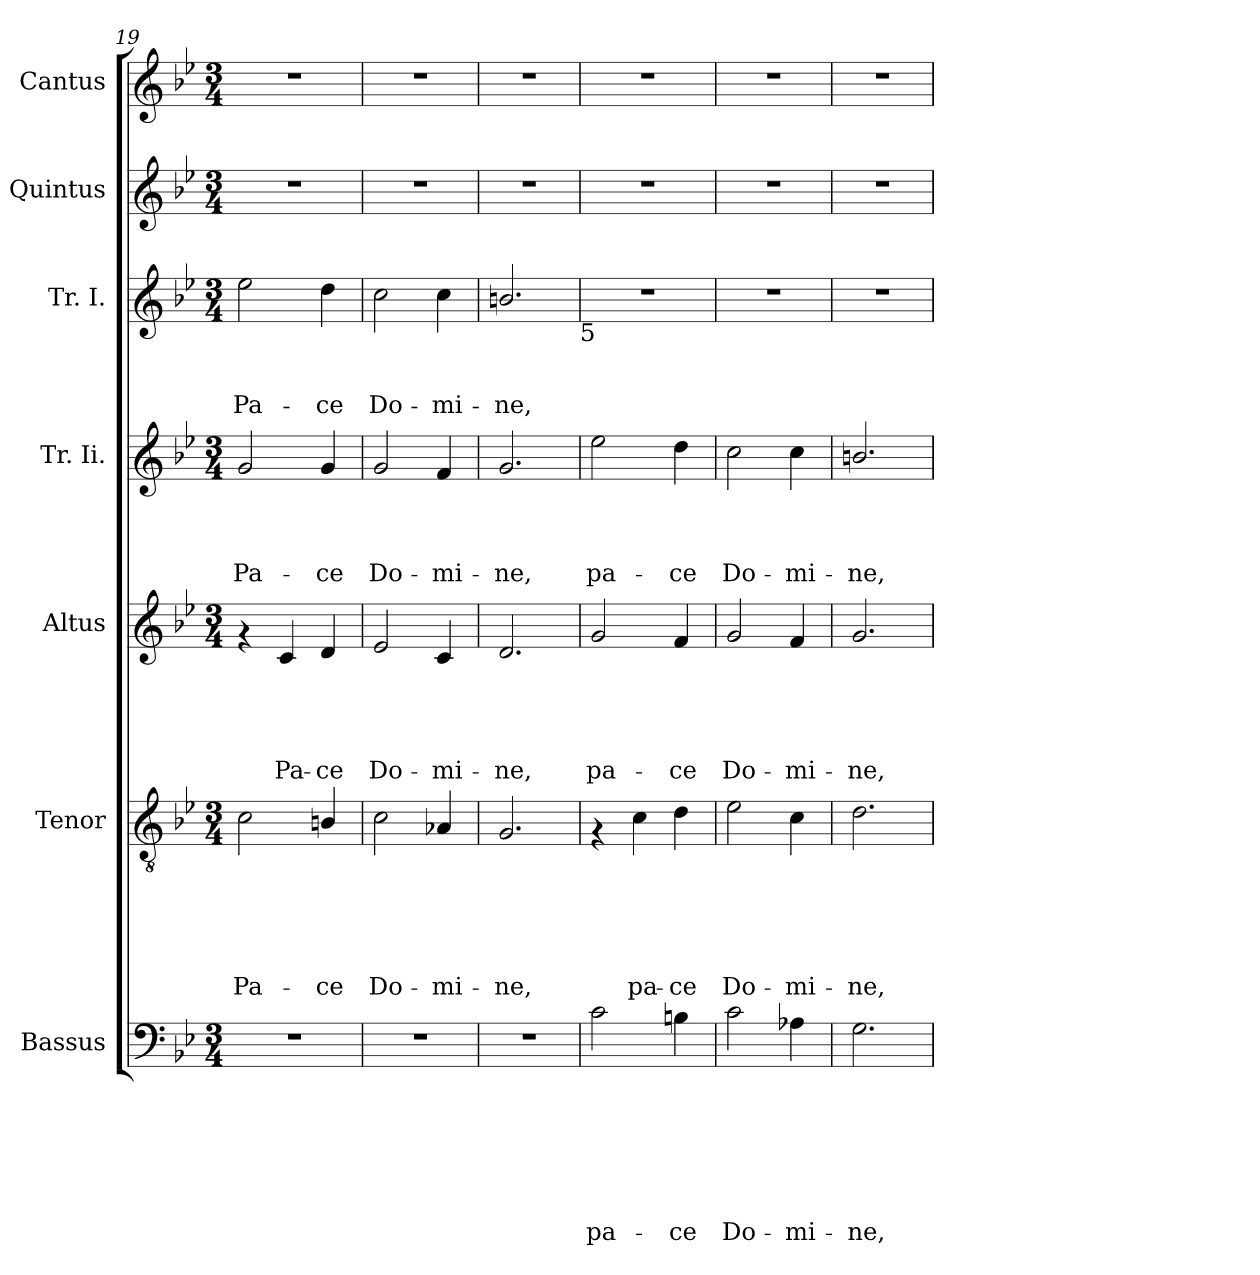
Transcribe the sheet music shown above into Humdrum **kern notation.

**kern	**text	**text	**text	**text	**text	**text	**text	**kern	**text	**text	**text	**text	**text	**text	**kern	**text	**text	**text	**text	**text	**kern	**text	**text	**text	**text	**kern	**text	**text	**text	**kern	**kern
*part7	*part7	*part7	*part7	*part7	*part7	*part7	*part7	*part6	*part6	*part6	*part6	*part6	*part6	*part6	*part5	*part5	*part5	*part5	*part5	*part5	*part4	*part4	*part4	*part4	*part4	*part3	*part3	*part3	*part3	*part2	*part1
*staff7	*staff7	*staff7	*staff7	*staff7	*staff7	*staff7	*staff7	*staff6	*staff6	*staff6	*staff6	*staff6	*staff6	*staff6	*staff5	*staff5	*staff5	*staff5	*staff5	*staff5	*staff4	*staff4	*staff4	*staff4	*staff4	*staff3	*staff3	*staff3	*staff3	*staff2	*staff1
*I"Bassus	*	*	*	*	*	*	*	*I"Tenor	*	*	*	*	*	*	*I"Altus	*	*	*	*	*	*I"Tr. Ii.	*	*	*	*	*I"Tr. I.	*	*	*	*I"Quintus	*I"Cantus
*I'B.	*	*	*	*	*	*	*	*I'T.	*	*	*	*	*	*	*I'A.	*	*	*	*	*	*I'Tr. Ii.	*	*	*	*	*I'Tr. I.	*	*	*	*	*
*clefF4	*	*	*	*	*	*	*	*clefGv2	*	*	*	*	*	*	*clefG2	*	*	*	*	*	*clefG2	*	*	*	*	*clefG2	*	*	*	*clefG2	*clefG2
*k[b-e-]	*	*	*	*	*	*	*	*k[b-e-]	*	*	*	*	*	*	*k[b-e-]	*	*	*	*	*	*k[b-e-]	*	*	*	*	*k[b-e-]	*	*	*	*k[b-e-]	*k[b-e-]
*B-:	*	*	*	*	*	*	*	*B-:	*	*	*	*	*	*	*B-:	*	*	*	*	*	*B-:	*	*	*	*	*B-:	*	*	*	*B-:	*B-:
*M3/4	*	*	*	*	*	*	*	*M3/4	*	*	*	*	*	*	*M3/4	*	*	*	*	*	*M3/4	*	*	*	*	*M3/4	*	*	*	*M3/4	*M3/4
=19	=19	=19	=19	=19	=19	=19	=19	=19	=19	=19	=19	=19	=19	=19	=19	=19	=19	=19	=19	=19	=19	=19	=19	=19	=19	=19	=19	=19	=19	=19	=19
!	!	!	!	!	!	!	!	!	!	!	!	!	!	!LO:LY:b	!	!	!	!	!	!	!	!	!	!	!LO:LY:b	!	!	!	!LO:LY:b	!	!
2.r	.	.	.	.	.	.	.	2c\	.	.	.	.	.	Pa-	4rf	.	.	.	.	.	2g/	.	.	.	Pa-	2ee-\	.	.	Pa-	2.r	2.r
!	!	!	!	!	!	!	!	!	!	!	!	!	!	!	!	!	!	!	!	!LO:LY:b	!	!	!	!	!	!	!	!	!	!	!
.	.	.	.	.	.	.	.	.	.	.	.	.	.	.	4c/	.	.	.	.	Pa-	.	.	.	.	.	.	.	.	.	.	.
!	!	!	!	!	!	!	!	!	!	!	!	!	!	!LO:LY:b	!	!	!	!	!	!LO:LY:b	!	!	!	!	!LO:LY:b	!	!	!	!LO:LY:b	!	!
.	.	.	.	.	.	.	.	4Bn/	.	.	.	.	.	-ce	4d/	.	.	.	.	-ce	4g/	.	.	.	-ce	4dd\	.	.	-ce	.	.
=20	=20	=20	=20	=20	=20	=20	=20	=20	=20	=20	=20	=20	=20	=20	=20	=20	=20	=20	=20	=20	=20	=20	=20	=20	=20	=20	=20	=20	=20	=20	=20
!	!	!	!	!	!	!	!	!	!	!	!	!	!	!LO:LY:b	!	!	!	!	!	!LO:LY:b	!	!	!	!	!LO:LY:b	!	!	!	!LO:LY:b	!	!
2.r	.	.	.	.	.	.	.	2c\	.	.	.	.	.	Do-	2e-/	.	.	.	.	Do-	2g/	.	.	.	Do-	2cc\	.	.	Do-	2.r	2.r
!	!	!	!	!	!	!	!	!	!	!	!	!	!	!LO:LY:b	!	!	!	!	!	!LO:LY:b	!	!	!	!	!LO:LY:b	!	!	!	!LO:LY:b	!	!
.	.	.	.	.	.	.	.	4A-X/	.	.	.	.	.	-mi-	4c/	.	.	.	.	-mi-	4f/	.	.	.	-mi-	4cc\	.	.	-mi-	.	.
=21	=21	=21	=21	=21	=21	=21	=21	=21	=21	=21	=21	=21	=21	=21	=21	=21	=21	=21	=21	=21	=21	=21	=21	=21	=21	=21	=21	=21	=21	=21	=21
!	!	!	!	!	!	!	!	!	!	!	!	!	!	!LO:LY:b	!	!	!	!	!	!LO:LY:b	!	!	!	!	!LO:LY:b	!	!	!	!LO:LY:b	!	!
2.r	.	.	.	.	.	.	.	2.G/	.	.	.	.	.	-ne,	2.d/	.	.	.	.	-ne,	2.g/	.	.	.	-ne,	2.bn/	.	.	-ne,	2.r	2.r
!	!	!	!	!	!	!	!	!	!	!	!	!	!	!	!	!	!	!	!	!	!	!	!	!	!	!LO:TX:b:t=5	!	!	!	!	!
!!LO:PB:g=z
=22	=22	=22	=22	=22	=22	=22	=22	=22	=22	=22	=22	=22	=22	=22	=22	=22	=22	=22	=22	=22	=22	=22	=22	=22	=22	=22	=22	=22	=22	=22	=22
!	!	!	!	!	!	!	!LO:LY:b	!	!	!	!	!	!	!	!	!	!	!	!	!LO:LY:b	!	!	!	!	!LO:LY:b	!	!	!	!	!	!
2c\	.	.	.	.	.	.	pa-	4rF	.	.	.	.	.	.	2g/	.	.	.	.	pa-	2ee-\	.	.	.	pa-	2.r	.	.	.	2.r	2.r
!	!	!	!	!	!	!	!	!	!	!	!	!	!	!LO:LY:b	!	!	!	!	!	!	!	!	!	!	!	!	!	!	!	!	!
.	.	.	.	.	.	.	.	4c\	.	.	.	.	.	pa-	.	.	.	.	.	.	.	.	.	.	.	.	.	.	.	.	.
!	!	!	!	!	!	!	!LO:LY:b	!	!	!	!	!	!	!LO:LY:b	!	!	!	!	!	!LO:LY:b	!	!	!	!	!LO:LY:b	!	!	!	!	!	!
4Bn\	.	.	.	.	.	.	-ce	4d\	.	.	.	.	.	-ce	4f/	.	.	.	.	-ce	4dd\	.	.	.	-ce	.	.	.	.	.	.
=23	=23	=23	=23	=23	=23	=23	=23	=23	=23	=23	=23	=23	=23	=23	=23	=23	=23	=23	=23	=23	=23	=23	=23	=23	=23	=23	=23	=23	=23	=23	=23
!	!	!	!	!	!	!	!LO:LY:b	!	!	!	!	!	!	!LO:LY:b	!	!	!	!	!	!LO:LY:b	!	!	!	!	!LO:LY:b	!	!	!	!	!	!
2c\	.	.	.	.	.	.	Do-	2e-\	.	.	.	.	.	Do-	2g/	.	.	.	.	Do-	2cc\	.	.	.	Do-	2.r	.	.	.	2.r	2.r
!	!	!	!	!	!	!	!LO:LY:b	!	!	!	!	!	!	!LO:LY:b	!	!	!	!	!	!LO:LY:b	!	!	!	!	!LO:LY:b	!	!	!	!	!	!
4A-X\	.	.	.	.	.	.	-mi-	4c\	.	.	.	.	.	-mi-	4f/	.	.	.	.	-mi-	4cc\	.	.	.	-mi-	.	.	.	.	.	.
=24	=24	=24	=24	=24	=24	=24	=24	=24	=24	=24	=24	=24	=24	=24	=24	=24	=24	=24	=24	=24	=24	=24	=24	=24	=24	=24	=24	=24	=24	=24	=24
!	!	!	!	!	!	!	!LO:LY:b	!	!	!	!	!	!	!LO:LY:b	!	!	!	!	!	!LO:LY:b	!	!	!	!	!LO:LY:b	!	!	!	!	!	!
2.G\	.	.	.	.	.	.	-ne,	2.d\	.	.	.	.	.	-ne,	2.g/	.	.	.	.	-ne,	2.bn/	.	.	.	-ne,	2.r	.	.	.	2.r	2.r
=	=	=	=	=	=	=	=	=	=	=	=	=	=	=	=	=	=	=	=	=	=	=	=	=	=	=	=	=	=	=	=
*-	*-	*-	*-	*-	*-	*-	*-	*-	*-	*-	*-	*-	*-	*-	*-	*-	*-	*-	*-	*-	*-	*-	*-	*-	*-	*-	*-	*-	*-	*-	*-
